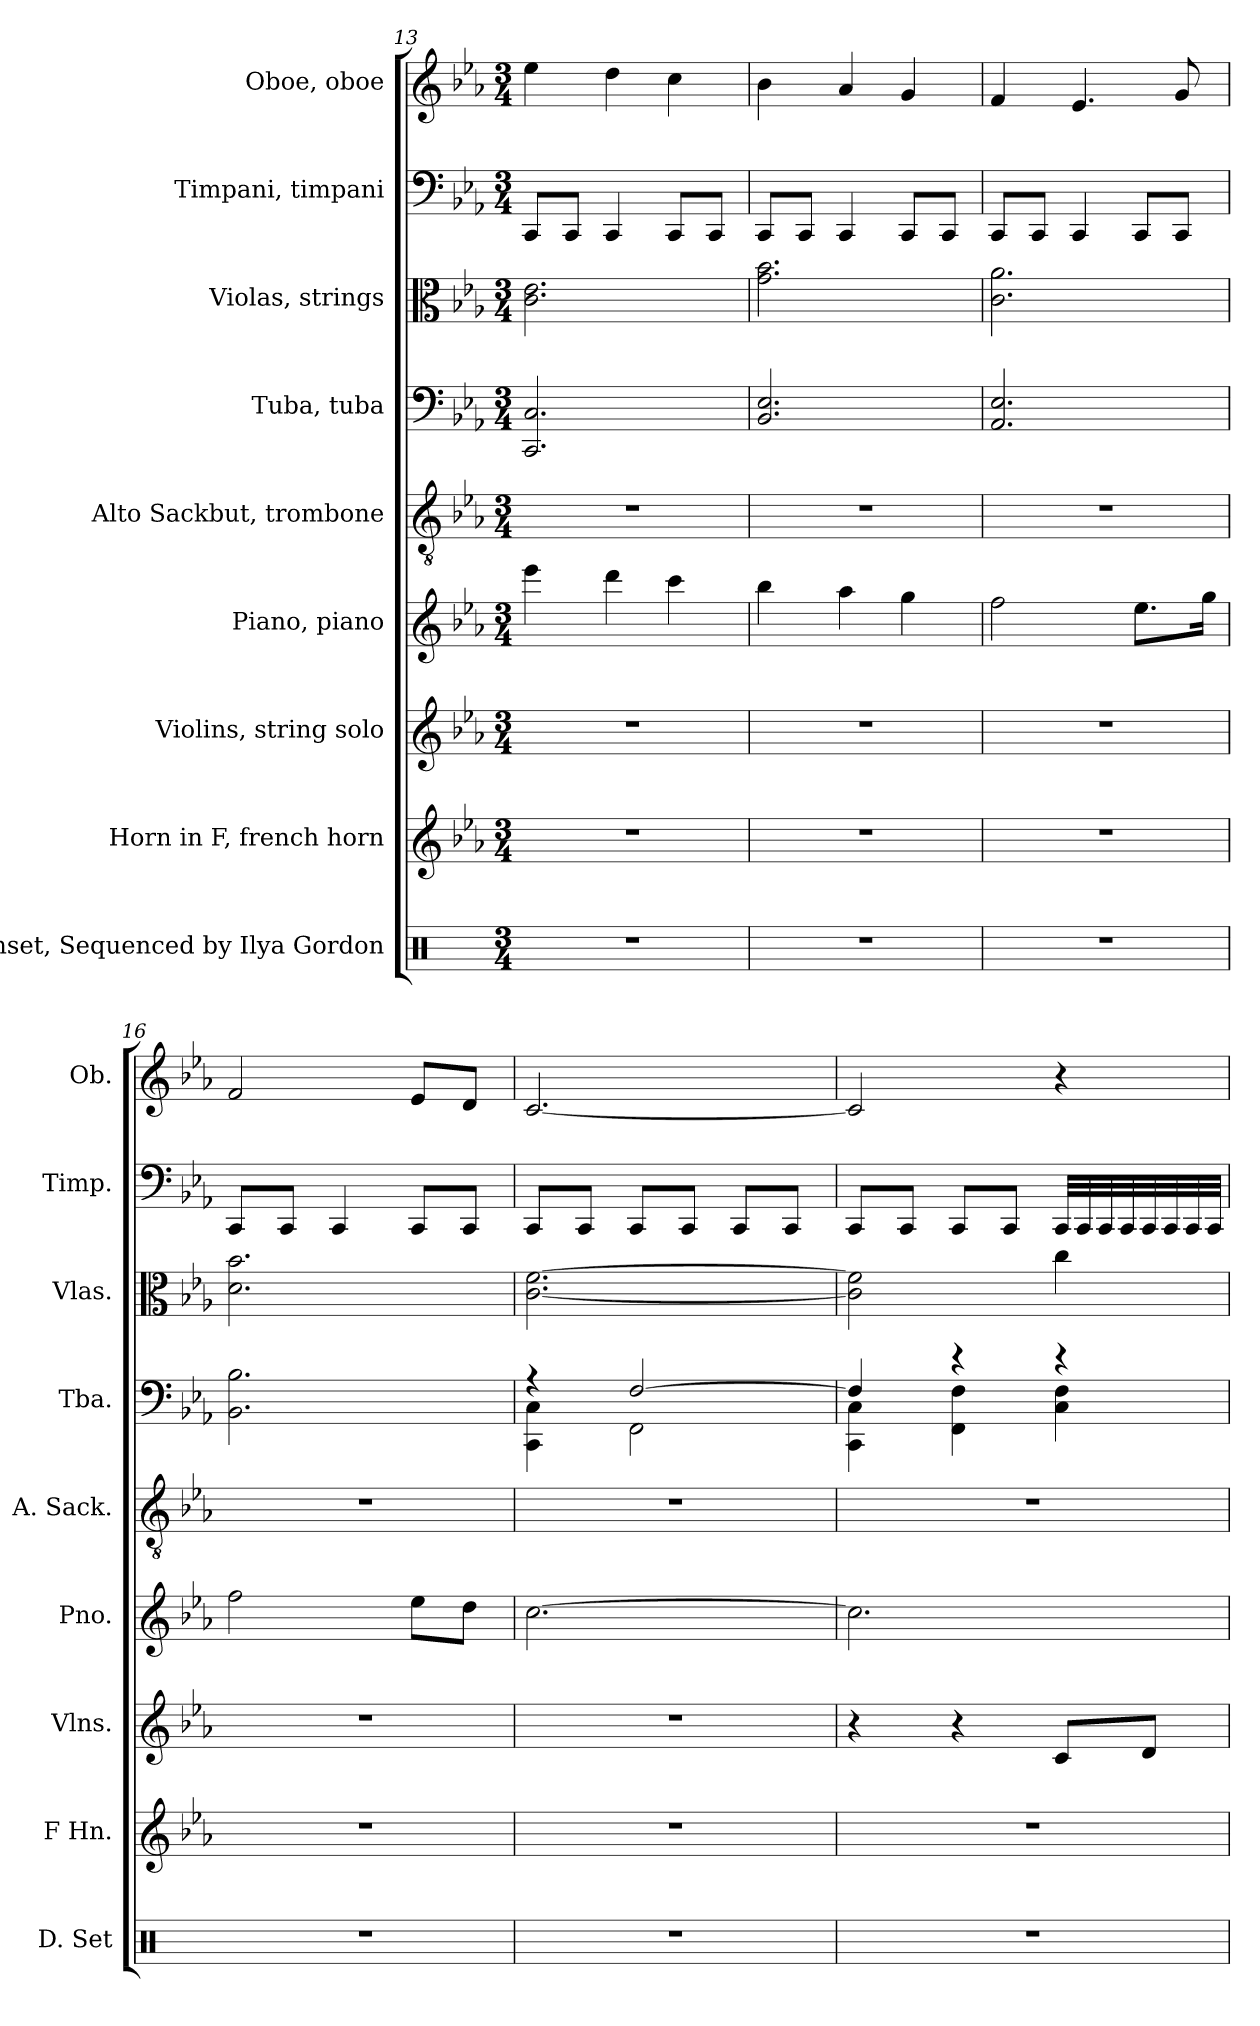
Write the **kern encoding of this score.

**kern	**kern	**kern	**kern	**kern	**kern	**kern	**kern	**kern
*part9	*part8	*part7	*part6	*part5	*part4	*part3	*part2	*part1
*staff9	*staff8	*staff7	*staff6	*staff5	*staff4	*staff3	*staff2	*staff1
*I"Drumset, Sequenced by Ilya Gordon	*I"Horn in F, french horn	*I"Violins, string solo	*I"Piano, piano	*I"Alto Sackbut, trombone	*I"Tuba, tuba	*I"Violas, strings	*I"Timpani, timpani	*I"Oboe, oboe
*I'D. Set	*I'F Hn.	*I'Vlns.	*I'Pno.	*I'A. Sack.	*I'Tba.	*I'Vlas.	*I'Timp.	*I'Ob.
!!LO:PB:g=z
*clefX	*clefG2	*clefG2	*clefG2	*clefGv2	*clefF4	*clefC3	*clefF4	*clefG2
*	*ITrd4c7	*	*	*	*	*	*	*
*k[]	*k[b-e-a-d-]	*k[b-e-a-]	*k[b-e-a-]	*k[b-e-a-]	*k[b-e-a-]	*k[b-e-a-]	*k[b-e-a-]	*k[b-e-a-]
*M3/4	*M3/4	*M3/4	*M3/4	*M3/4	*M3/4	*M3/4	*M3/4	*M3/4
=13	=13	=13	=13	=13	=13	=13	=13	=13
2.r	2.r	2.r	4eee-\	2.r	2.CC/ 2.C/	2.c\ 2.e-\	8CC/L	4ee-\
.	.	.	.	.	.	.	8CC/J	.
.	.	.	4ddd\	.	.	.	4CC/	4dd\
.	.	.	4ccc\	.	.	.	8CC/L	4cc\
.	.	.	.	.	.	.	8CC/J	.
=14	=14	=14	=14	=14	=14	=14	=14	=14
2.r	2.r	2.r	4bb-\	2.r	2.BB-/ 2.E-/	2.g\ 2.b-\	8CC/L	4b-\
.	.	.	.	.	.	.	8CC/J	.
.	.	.	4aa-\	.	.	.	4CC/	4a-/
.	.	.	4gg\	.	.	.	8CC/L	4g/
.	.	.	.	.	.	.	8CC/J	.
=15	=15	=15	=15	=15	=15	=15	=15	=15
2.r	2.r	2.r	2ff\	2.r	2.AA-/ 2.E-/	2.c\ 2.a-\	8CC/L	4f/
.	.	.	.	.	.	.	8CC/J	.
.	.	.	.	.	.	.	4CC/	4.e-/
.	.	.	8.ee-\L	.	.	.	8CC/L	.
.	.	.	.	.	.	.	8CC/J	8g/
.	.	.	16gg\Jk	.	.	.	.	.
=16	=16	=16	=16	=16	=16	=16	=16	=16
2.r	2.r	2.r	2ff\	2.r	2.BB-\ 2.B-\	2.d\ 2.b-\	8CC/L	2f/
.	.	.	.	.	.	.	8CC/J	.
.	.	.	.	.	.	.	4CC/	.
.	.	.	8ee-\L	.	.	.	8CC/L	8e-/L
.	.	.	8dd\J	.	.	.	8CC/J	8d/J
=17	=17	=17	=17	=17	=17	=17	=17	=17
*	*	*	*	*	*^	*	*	*
2.r	2.r	2.r	[2.cc\	2.r	4r	4CC\ 4C\	[2.c\ [2.f\	8CC/L	[2.c/
.	.	.	.	.	.	.	.	8CC/J	.
.	.	.	.	.	[2F/	2FF\	.	8CC/L	.
.	.	.	.	.	.	.	.	8CC/J	.
.	.	.	.	.	.	.	.	8CC/L	.
.	.	.	.	.	.	.	.	8CC/J	.
!!LO:PB:g=z
=18	=18	=18	=18	=18	=18	=18	=18	=18	=18
2.r	2.r	4r	2.cc\]	2.r	4F/]	4CC\ 4C\	2c\] 2f\]	8CC/L	2c/]
.	.	.	.	.	.	.	.	8CC/J	.
.	.	4r	.	.	4r	4FF\ 4F\	.	8CC/L	.
.	.	.	.	.	.	.	.	8CC/J	.
.	.	8c/L	.	.	4r	4C\ 4F\	4cc\	32CC/LLL	4r
.	.	.	.	.	.	.	.	32CC/	.
.	.	.	.	.	.	.	.	32CC/	.
.	.	.	.	.	.	.	.	32CC/	.
.	.	8d/J	.	.	.	.	.	32CC/	.
.	.	.	.	.	.	.	.	32CC/	.
.	.	.	.	.	.	.	.	32CC/	.
.	.	.	.	.	.	.	.	32CC/JJJ	.
*	*	*	*	*	*v	*v	*	*	*
=	=	=	=	=	=	=	=	=
*-	*-	*-	*-	*-	*-	*-	*-	*-
